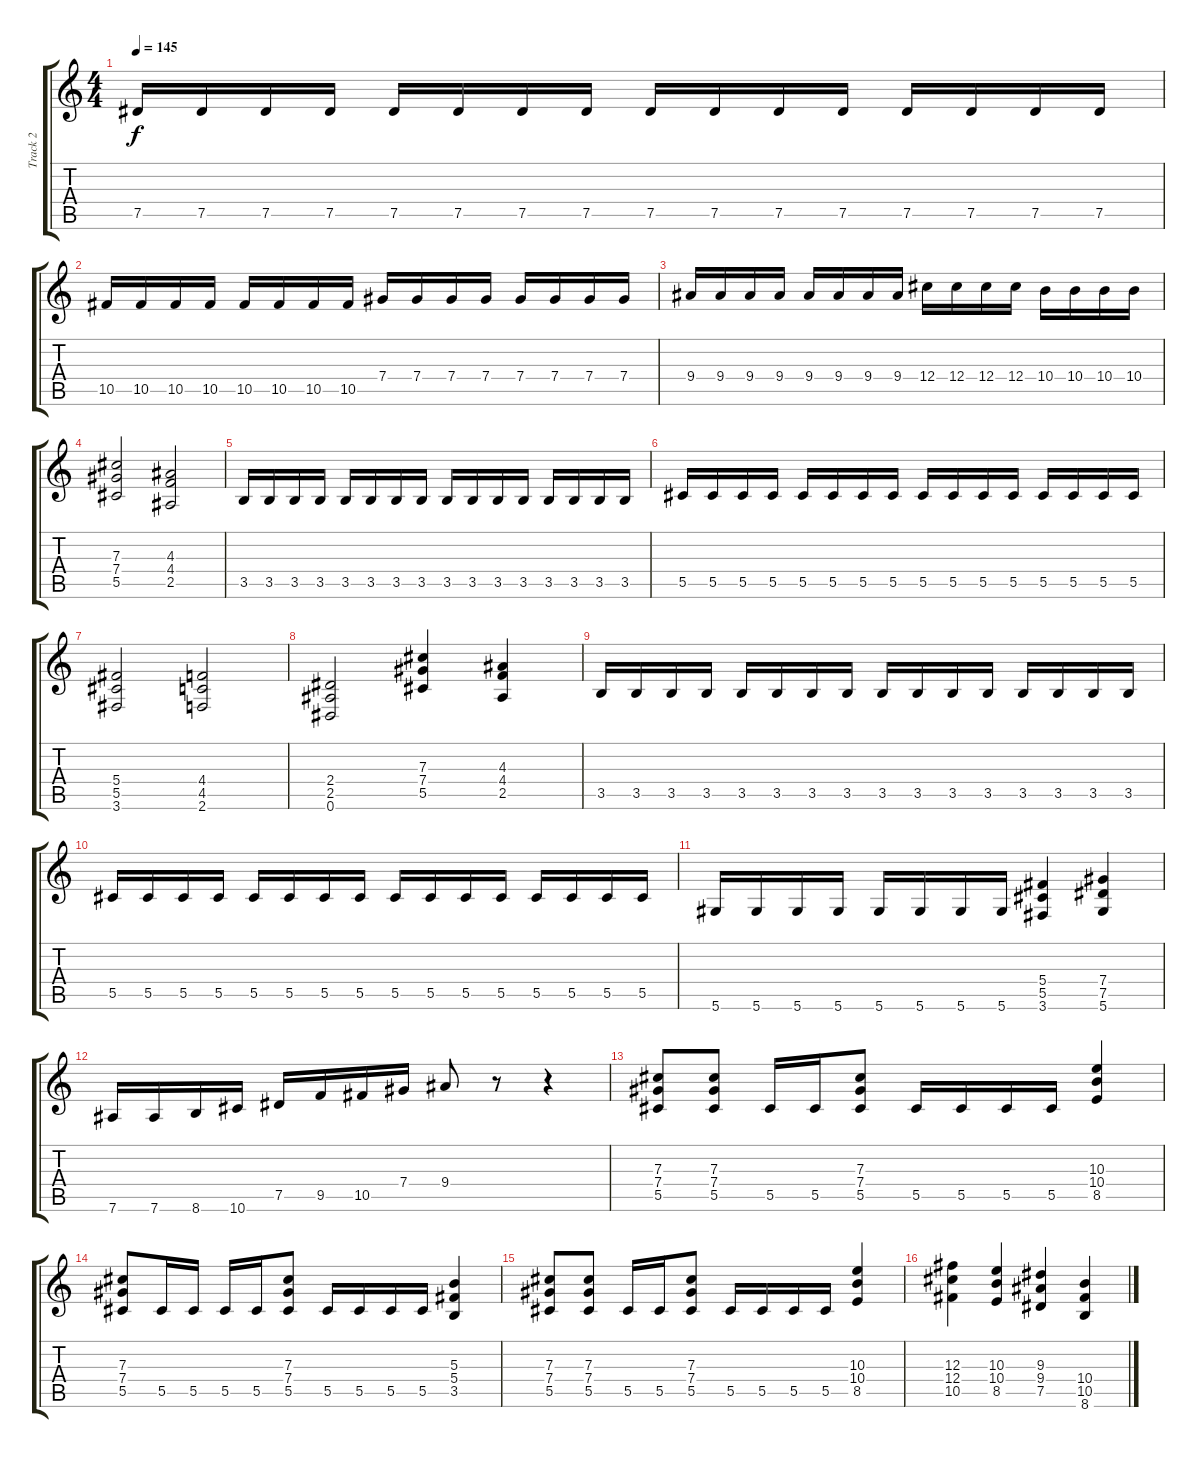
\track ("Track 2" "Track 2") {instrument distortionguitar}
\staff {score tabs}
\tuning (Eb4 Bb3 Gb3 Db3 Ab2 Eb2) {hide}
\ts (4 4)
\tempo 145
\clef g2
\ks c
7.5.16{dy f} 7.5.16 7.5.16 7.5.16 7.5.16 7.5.16 7.5.16 7.5.16 7.5.16 7.5.16 7.5.16 7.5.16 7.5.16 7.5.16 7.5.16 7.5.16 |
10.5.16 10.5.16 10.5.16 10.5.16 10.5.16 10.5.16 10.5.16 10.5.16 7.4.16 7.4.16 7.4.16 7.4.16 7.4.16 7.4.16 7.4.16 7.4.16 |
9.4.16 9.4.16 9.4.16 9.4.16 9.4.16 9.4.16 9.4.16 9.4.16 12.4.16 12.4.16 12.4.16 12.4.16 10.4.16 10.4.16 10.4.16 10.4.16 |
(7.3 7.4 5.5).2 (4.3 4.4 2.5).2 |
3.5.16 3.5.16 3.5.16 3.5.16 3.5.16 3.5.16 3.5.16 3.5.16 3.5.16 3.5.16 3.5.16 3.5.16 3.5.16 3.5.16 3.5.16 3.5.16 |
5.5.16 5.5.16 5.5.16 5.5.16 5.5.16 5.5.16 5.5.16 5.5.16 5.5.16 5.5.16 5.5.16 5.5.16 5.5.16 5.5.16 5.5.16 5.5.16 |
(5.4 5.5 3.6).2 (4.4 4.5 2.6).2 |
(2.4 2.5 0.6).2 (7.3 7.4 5.5).4 (4.3 4.4 2.5).4 |
3.5.16 3.5.16 3.5.16 3.5.16 3.5.16 3.5.16 3.5.16 3.5.16 3.5.16 3.5.16 3.5.16 3.5.16 3.5.16 3.5.16 3.5.16 3.5.16 |
5.5.16 5.5.16 5.5.16 5.5.16 5.5.16 5.5.16 5.5.16 5.5.16 5.5.16 5.5.16 5.5.16 5.5.16 5.5.16 5.5.16 5.5.16 5.5.16 |
5.6.16 5.6.16 5.6.16 5.6.16 5.6.16 5.6.16 5.6.16 5.6.16 (5.4 5.5 3.6).4 (7.4 7.5 5.6).4 |
7.6.16 7.6.16 8.6.16 10.6.16 7.5.16 9.5.16 10.5.16 7.4.16 9.4.8 r.8 r.4 |
(7.3 7.4 5.5).8 (7.3 7.4 5.5).8 5.5.16 5.5.16 (7.3 7.4 5.5).8 5.5.16 5.5.16 5.5.16 5.5.16 (10.3 10.4 8.5).4 |
(7.3 7.4 5.5).8 5.5.16 5.5.16 5.5.16 5.5.16 (7.3 7.4 5.5).8 5.5.16 5.5.16 5.5.16 5.5.16 (5.3 5.4 3.5).4 |
(7.3 7.4 5.5).8 (7.3 7.4 5.5).8 5.5.16 5.5.16 (7.3 7.4 5.5).8 5.5.16 5.5.16 5.5.16 5.5.16 (10.3 10.4 8.5).4 |
(12.3 12.4 10.5).4 (10.3 10.4 8.5).4 (9.3 9.4 7.5).4 (10.4 10.5 8.6).4
